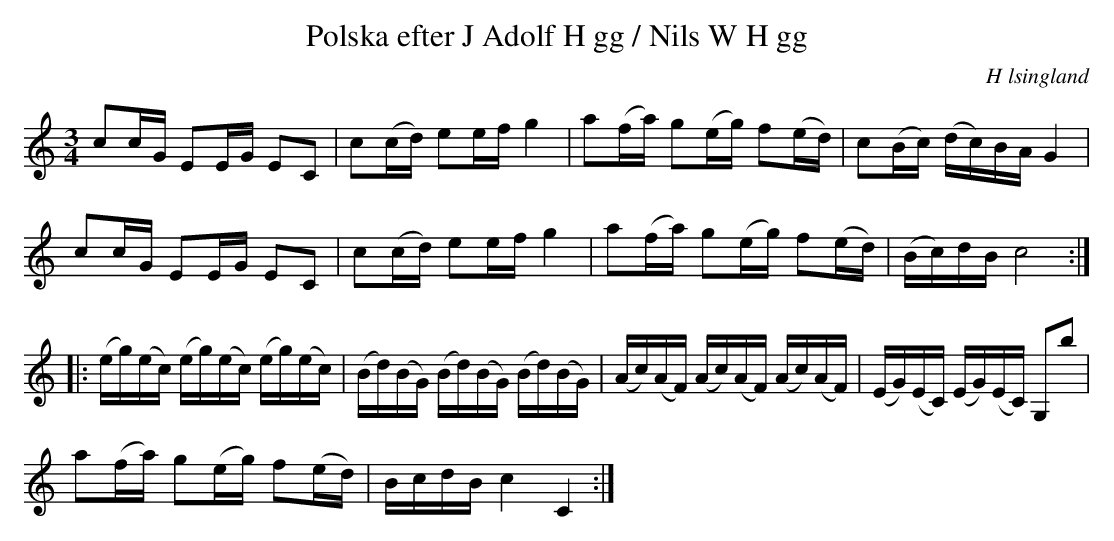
X:1
T: Polska efter J Adolf H gg / Nils W H gg
O: H lsingland
M: 3/4
L: 1/16
K: C
c2cG E2EG E2C2 | c2(cd) e2ef g4 | a2(fa) g2(eg) f2(ed) | c2(Bc) (dc)BA G4 |
c2cG E2EG E2C2 | c2(cd) e2ef g4 | a2(fa) g2(eg) f2(ed) | (Bc)dB c8 ::
(eg)(ec) (eg)(ec) (eg)(ec) | (Bd)(BG) (Bd)(BG) (Bd)(BG) | (Ac)(AF) (Ac)(AF) (Ac)(AF) | (EG)(EC) (EG)(EC) G,2b2 |
a2(fa) g2(eg) f2(ed) | BcdB c4 C4 :|
